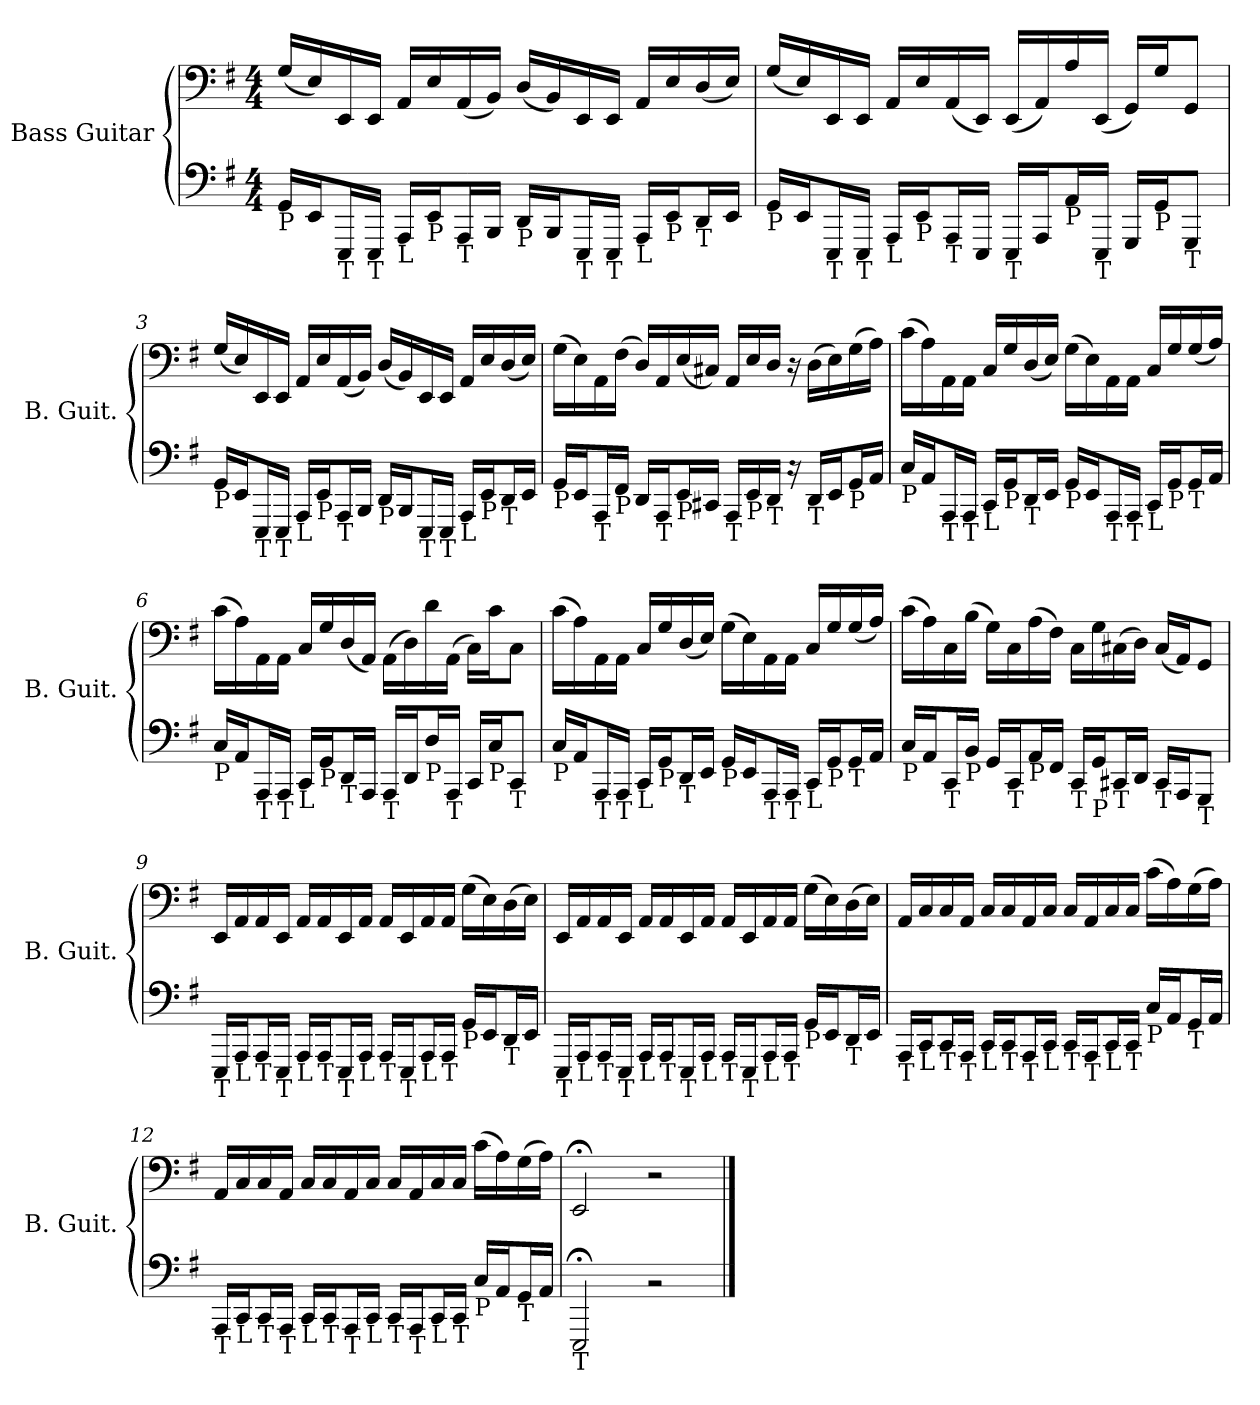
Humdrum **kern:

**kern	**kern
*part1	*part1
*staff2	*staff1
*I"Bass Guitar	*
*I'B. Guit.	*
*stria4	*
*	*clefF4
*ITrd7c12	*ITrd7c12
*k[f#]	*k[f#]
*M4/4	*M4/4
=1	=1
!LO:TX:b:t=P	!
16GGGLL	(<16GG/LL
16EEEJ	16EE/)
!LO:TX:b:t=T	!
16EEEEL	16EEE/
!LO:TX:b:t=T	!
16EEEEJJ	16EEE/JJ
!LO:TX:b:t=L	!
16AAAALL	16AAA/LL
!LO:TX:b:t=P	!
16EEEJ	16EE/
!LO:TX:b:t=T	!
16AAAAL	(<16AAA/
16BBBBJJ	16BBB/JJ)
!LO:TX:b:t=P	!
16DDDLL	(<16DD/LL
16BBBBJ	16BBB/)
!LO:TX:b:t=T	!
16EEEEL	16EEE/
!LO:TX:b:t=T	!
16EEEEJJ	16EEE/JJ
!LO:TX:b:t=L	!
16AAAALL	16AAA/LL
!LO:TX:b:t=P	!
16EEEJ	16EE/
!LO:TX:b:t=T	!
16DDDL	(<16DD/
16EEEJJ	16EE/JJ)
=2	=2
!LO:TX:b:t=P	!
16GGGLL	(<16GG/LL
16EEEJ	16EE/)
!LO:TX:b:t=T	!
16EEEEL	16EEE/
!LO:TX:b:t=T	!
16EEEEJJ	16EEE/JJ
!LO:TX:b:t=L	!
16AAAALL	16AAA/LL
!LO:TX:b:t=P	!
16EEEJ	16EE/
!LO:TX:b:t=T	!
16AAAAL	(<16AAA/
16EEEEJJ	16EEE/JJ)
!LO:TX:b:t=T	!
16EEEELL	(<16EEE/LL
16AAAAJ	16AAA/)
!LO:TX:b:t=P	!
16AAAL	16AA/
!LO:TX:b:t=T	!
16EEEEJJ	(<16EEE/JJ
16GGGGLL	16GGG/LL)
!LO:TX:b:t=P	!
16GGGJ	16GG/J
!LO:TX:b:t=T	!
8GGGGJ	8GGG/J
!!LO:LB:g=z
=3	=3
!LO:TX:b:t=P	!
16GGGLL	(<16GG/LL
16EEEJ	16EE/)
!LO:TX:b:t=T	!
16EEEEL	16EEE/
!LO:TX:b:t=T	!
16EEEEJJ	16EEE/JJ
!LO:TX:b:t=L	!
16AAAALL	16AAA/LL
!LO:TX:b:t=P	!
16EEEJ	16EE/
!LO:TX:b:t=T	!
16AAAAL	(<16AAA/
16BBBBJJ	16BBB/JJ)
!LO:TX:b:t=P	!
16DDDLL	(<16DD/LL
16BBBBJ	16BBB/)
!LO:TX:b:t=T	!
16EEEEL	16EEE/
!LO:TX:b:t=T	!
16EEEEJJ	16EEE/JJ
!LO:TX:b:t=L	!
16AAAALL	16AAA/LL
!LO:TX:b:t=P	!
16EEEJ	16EE/
!LO:TX:b:t=T	!
16DDDL	(<16DD/
16EEEJJ	16EE/JJ)
=4	=4
!LO:TX:b:t=P	!
16GGGLL	(>16GG\LL
16EEEJ	16EE\)
!LO:TX:b:t=T	!
16AAAAL	16AAA\
!LO:TX:b:t=P	!
16FFF#JJ	(>16FF#\JJ
16DDDLL	16DD/LL)
!LO:TX:b:t=T	!
16AAAAJ	16AAA/
!LO:TX:b:t=P	!
16EEEL	(<16EE/
16CCC#JJ	16CC#X/JJ)
!LO:TX:b:t=T	!
16AAAALL	16AAA/LL
!LO:TX:b:t=P	!
16EEE	16EE/
!LO:TX:b:t=T	!
16DDDJJ	16DD/JJ
16r	16r
!LO:TX:b:t=T	!
16DDDLL	(>16DD\LL
16EEEJ	16EE\)
!LO:TX:b:t=P	!
16GGGL	(>16GG\
16AAAJJ	16AA\JJ)
!!LO:LB:g=z
=5	=5
!LO:TX:b:t=P	!
16CCLL	(>16C\LL
16AAAJ	16AA\)
!LO:TX:b:t=T	!
16AAAAL	16AAA\
!LO:TX:b:t=T	!
16AAAAJJ	16AAA\JJ
!LO:TX:b:t=L	!
16CCCLL	16CC/LL
!LO:TX:b:t=P	!
16GGGJ	16GG/
!LO:TX:b:t=T	!
16DDDL	(<16DD/
16EEEJJ	16EE/JJ)
!LO:TX:b:t=P	!
16GGGLL	(>16GG\LL
16EEEJ	16EE\)
!LO:TX:b:t=T	!
16AAAAL	16AAA\
!LO:TX:b:t=T	!
16AAAAJJ	16AAA\JJ
!LO:TX:b:t=L	!
16CCCLL	16CC/LL
!LO:TX:b:t=P	!
16GGGJ	16GG/
!LO:TX:b:t=T	!
16GGGL	(<16GG/
16AAAJJ	16AA/JJ)
=6	=6
!LO:TX:b:t=P	!
16CCLL	(>16C\LL
16AAAJ	16AA\)
!LO:TX:b:t=T	!
16AAAAL	16AAA\
!LO:TX:b:t=T	!
16AAAAJJ	16AAA\JJ
!LO:TX:b:t=L	!
16CCCLL	16CC/LL
!LO:TX:b:t=P	!
16GGGJ	16GG/
!LO:TX:b:t=T	!
16DDDL	(<16DD/
16AAAAJJ	16AAA/JJ)
!LO:TX:b:t=T	!
16AAAALL	(>16AAA\LL
16DDDJ	16DD\)
!LO:TX:b:t=P	!
16DDL	16D\
!LO:TX:b:t=T	!
16AAAAJJ	(>16AAA\JJ
16CCCLL	16CC\LL)
!LO:TX:b:t=P	!
16CCJ	16C\J
!LO:TX:b:t=T	!
8CCCJ	8CC\J
!!LO:LB:g=z
=7	=7
!LO:TX:b:t=P	!
16CCLL	(>16C\LL
16AAAJ	16AA\)
!LO:TX:b:t=T	!
16AAAAL	16AAA\
!LO:TX:b:t=T	!
16AAAAJJ	16AAA\JJ
!LO:TX:b:t=L	!
16CCCLL	16CC/LL
!LO:TX:b:t=P	!
16GGGJ	16GG/
!LO:TX:b:t=T	!
16DDDL	(<16DD/
16EEEJJ	16EE/JJ)
!LO:TX:b:t=P	!
16GGGLL	(>16GG\LL
16EEEJ	16EE\)
!LO:TX:b:t=T	!
16AAAAL	16AAA\
!LO:TX:b:t=T	!
16AAAAJJ	16AAA\JJ
!LO:TX:b:t=L	!
16CCCLL	16CC/LL
!LO:TX:b:t=P	!
16GGGJ	16GG/
!LO:TX:b:t=T	!
16GGGL	(<16GG/
16AAAJJ	16AA/JJ)
=8	=8
!LO:TX:b:t=P	!
16CCLL	(>16C\LL
16AAAJ	16AA\)
!LO:TX:b:t=T	!
16CCCL	16CC\
!LO:TX:b:t=P	!
16BBBJJ	(>16BB\JJ
16GGGLL	16GG\LL)
!LO:TX:b:t=T	!
16CCCJ	16CC\
!LO:TX:b:t=P	!
16AAAL	(>16AA\
16FFF#JJ	16FF#\JJ)
!LO:TX:b:t=T	!
16CCCLL	16CC\LL
!LO:TX:b:t=P	!
16GGGJ	16GG\
!LO:TX:b:t=T	!
16CCC#L	(>16CC#X\
16DDDJJ	16DD\JJ)
!LO:TX:b:t=T	!
16CCC#LL	(<16CC#/LL
16AAAAJ	16AAA/J)
!LO:TX:b:t=T	!
8GGGGJ	8GGG/J
!!LO:LB:g=z
=9	=9
!LO:TX:b:t=T	!
16EEEELL	16EEE/LL
!LO:TX:b:t=L	!
16AAAAJ	16AAA/
!LO:TX:b:t=T	!
16AAAAL	16AAA/
!LO:TX:b:t=T	!
16EEEEJJ	16EEE/JJ
!LO:TX:b:t=L	!
16AAAALL	16AAA/LL
!LO:TX:b:t=T	!
16AAAAJ	16AAA/
!LO:TX:b:t=T	!
16EEEEL	16EEE/
!LO:TX:b:t=L	!
16AAAAJJ	16AAA/JJ
!LO:TX:b:t=T	!
16AAAALL	16AAA/LL
!LO:TX:b:t=T	!
16EEEEJ	16EEE/
!LO:TX:b:t=L	!
16AAAAL	16AAA/
!LO:TX:b:t=T	!
16AAAAJJ	16AAA/JJ
!LO:TX:b:t=P	!
16GGGLL	(>16GG\LL
16EEEJ	16EE\)
!LO:TX:b:t=T	!
16DDDL	(>16DD\
16EEEJJ	16EE\JJ)
=10	=10
!LO:TX:b:t=T	!
16EEEELL	16EEE/LL
!LO:TX:b:t=L	!
16AAAAJ	16AAA/
!LO:TX:b:t=T	!
16AAAAL	16AAA/
!LO:TX:b:t=T	!
16EEEEJJ	16EEE/JJ
!LO:TX:b:t=L	!
16AAAALL	16AAA/LL
!LO:TX:b:t=T	!
16AAAAJ	16AAA/
!LO:TX:b:t=T	!
16EEEEL	16EEE/
!LO:TX:b:t=L	!
16AAAAJJ	16AAA/JJ
!LO:TX:b:t=T	!
16AAAALL	16AAA/LL
!LO:TX:b:t=T	!
16EEEEJ	16EEE/
!LO:TX:b:t=L	!
16AAAAL	16AAA/
!LO:TX:b:t=T	!
16AAAAJJ	16AAA/JJ
!LO:TX:b:t=P	!
16GGGLL	(>16GG\LL
16EEEJ	16EE\)
!LO:TX:b:t=T	!
16DDDL	(>16DD\
16EEEJJ	16EE\JJ)
!!LO:PB:g=z
=11	=11
!LO:TX:b:t=T	!
16AAAALL	16AAA/LL
!LO:TX:b:t=L	!
16CCCJ	16CC/
!LO:TX:b:t=T	!
16CCCL	16CC/
!LO:TX:b:t=T	!
16AAAAJJ	16AAA/JJ
!LO:TX:b:t=L	!
16CCCLL	16CC/LL
!LO:TX:b:t=T	!
16CCCJ	16CC/
!LO:TX:b:t=T	!
16AAAAL	16AAA/
!LO:TX:b:t=L	!
16CCCJJ	16CC/JJ
!LO:TX:b:t=T	!
16CCCLL	16CC/LL
!LO:TX:b:t=T	!
16AAAAJ	16AAA/
!LO:TX:b:t=L	!
16CCCL	16CC/
!LO:TX:b:t=T	!
16CCCJJ	16CC/JJ
!LO:TX:b:t=P	!
16CCLL	(>16C\LL
16AAAJ	16AA\)
!LO:TX:b:t=T	!
16GGGL	(>16GG\
16AAAJJ	16AA\JJ)
=12	=12
!LO:TX:b:t=T	!
16AAAALL	16AAA/LL
!LO:TX:b:t=L	!
16CCCJ	16CC/
!LO:TX:b:t=T	!
16CCCL	16CC/
!LO:TX:b:t=T	!
16AAAAJJ	16AAA/JJ
!LO:TX:b:t=L	!
16CCCLL	16CC/LL
!LO:TX:b:t=T	!
16CCCJ	16CC/
!LO:TX:b:t=T	!
16AAAAL	16AAA/
!LO:TX:b:t=L	!
16CCCJJ	16CC/JJ
!LO:TX:b:t=T	!
16CCCLL	16CC/LL
!LO:TX:b:t=T	!
16AAAAJ	16AAA/
!LO:TX:b:t=L	!
16CCCL	16CC/
!LO:TX:b:t=T	!
16CCCJJ	16CC/JJ
!LO:TX:b:t=P	!
16CCLL	(>16C\LL
16AAAJ	16AA\)
!LO:TX:b:t=T	!
16GGGL	(>16GG\
16AAAJJ	16AA\JJ)
=13	=13
!LO:TX:b:t=T	!
2EEEE;<	2EEE;</
2r	2r
==	==
*-	*-
